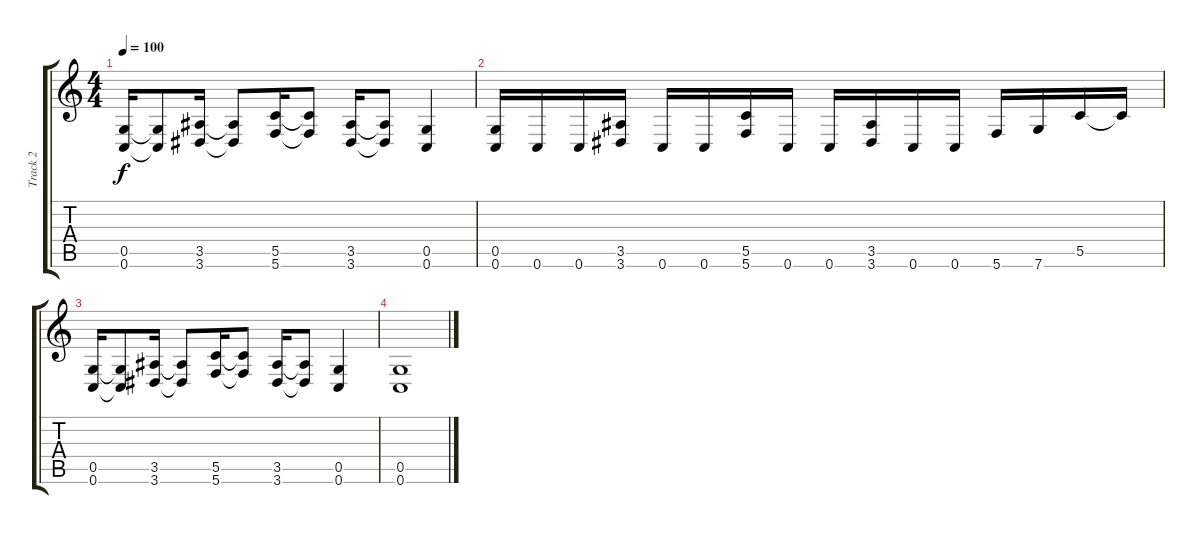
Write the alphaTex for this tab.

\track ("Track 2" "Track 2") {instrument overdrivenguitar}
\staff {score tabs}
\tuning (D4 A3 F3 C3 G2 C2) {hide}
\ts (4 4)
\tempo 100
\clef g2
\ks c
(0.5 0.6).16{dy f} (0.5{t} 0.6{t}).8 (3.5 3.6).16 (3.5{t} 3.6{t}).8 (5.5 5.6).16 (5.5{t} 5.6{t}).8 (3.5 3.6).16 (3.5{t} 3.6{t}).8 (0.5 0.6).4 |
(0.5 0.6).16 0.6.16 0.6.16 (3.5 3.6).16 0.6.16 0.6.16 (5.5 5.6).16 0.6.16 0.6.16 (3.5 3.6).16 0.6.16 0.6.16 5.6.16 7.6.16 5.5.16 5.5{t}.16 |
(0.5 0.6).16 (0.5{t} 0.6{t}).8 (3.5 3.6).16 (3.5{t} 3.6{t}).8 (5.5 5.6).16 (5.5{t} 5.6{t}).8 (3.5 3.6).16 (3.5{t} 3.6{t}).8 (0.5 0.6).4 |
(0.5 0.6).1
